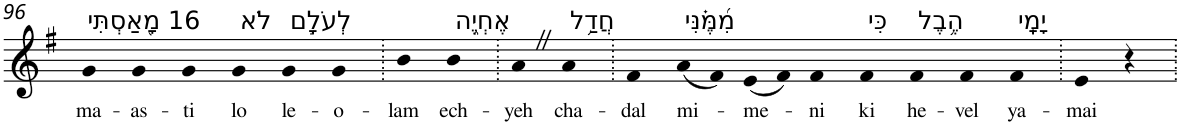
**kern	**text
*part1	*part1
*staff1	*staff1
*I"Piano	*
*I'Pno	*
!!LO:PB:g=z
*clefG2	*
*k[f#]	*
*G:	*
=96	=96
!LO:TX:a:t=16 מָ֭אַסְתִּי	!
!	!LO:LY:b
4g	ma-
!	!LO:LY:b
4g	-as-
!	!LO:LY:b
4g	-ti
!LO:TX:a:t=לֹא	!
!	!LO:LY:b
4g	lo
!LO:TX:a:t=לְעֹלָ֣ם	!
!	!LO:LY:b
4g	le-
!	!LO:LY:b
4g	-o-
=97.	=97.
!	!LO:LY:b
4b	-lam
!LO:TX:a:t=אֶחְיֶ֑ה	!
!	!LO:LY:b
4b	ech-
=98.	=98.
!	!LO:LY:b
4aZ	-yeh
!LO:TX:a:t=חֲדַ֥ל	!
!	!LO:LY:b
4a	cha-
=99.	=99.
!	!LO:LY:b
4f#	-dal
!LO:TX:a:t=מִ֝מֶּ֗נִּי	!
!	!LO:LY:b
(8a	mi-
8f#)	.
!	!LO:LY:b
(8e	-me-
8f#)	.
!	!LO:LY:b
4f#	-ni
!LO:TX:a:t=כִּי	!
!	!LO:LY:b
4f#	ki
!LO:TX:a:t=הֶ֥בֶל	!
!	!LO:LY:b
4f#	he-
!	!LO:LY:b
4f#	-vel
!LO:TX:a:t=יָמָֽי	!
!	!LO:LY:b
4f#	ya-
=100.	=100.
!	!LO:LY:b
4e	-mai
4r	.
=.	=.
*-	*-
